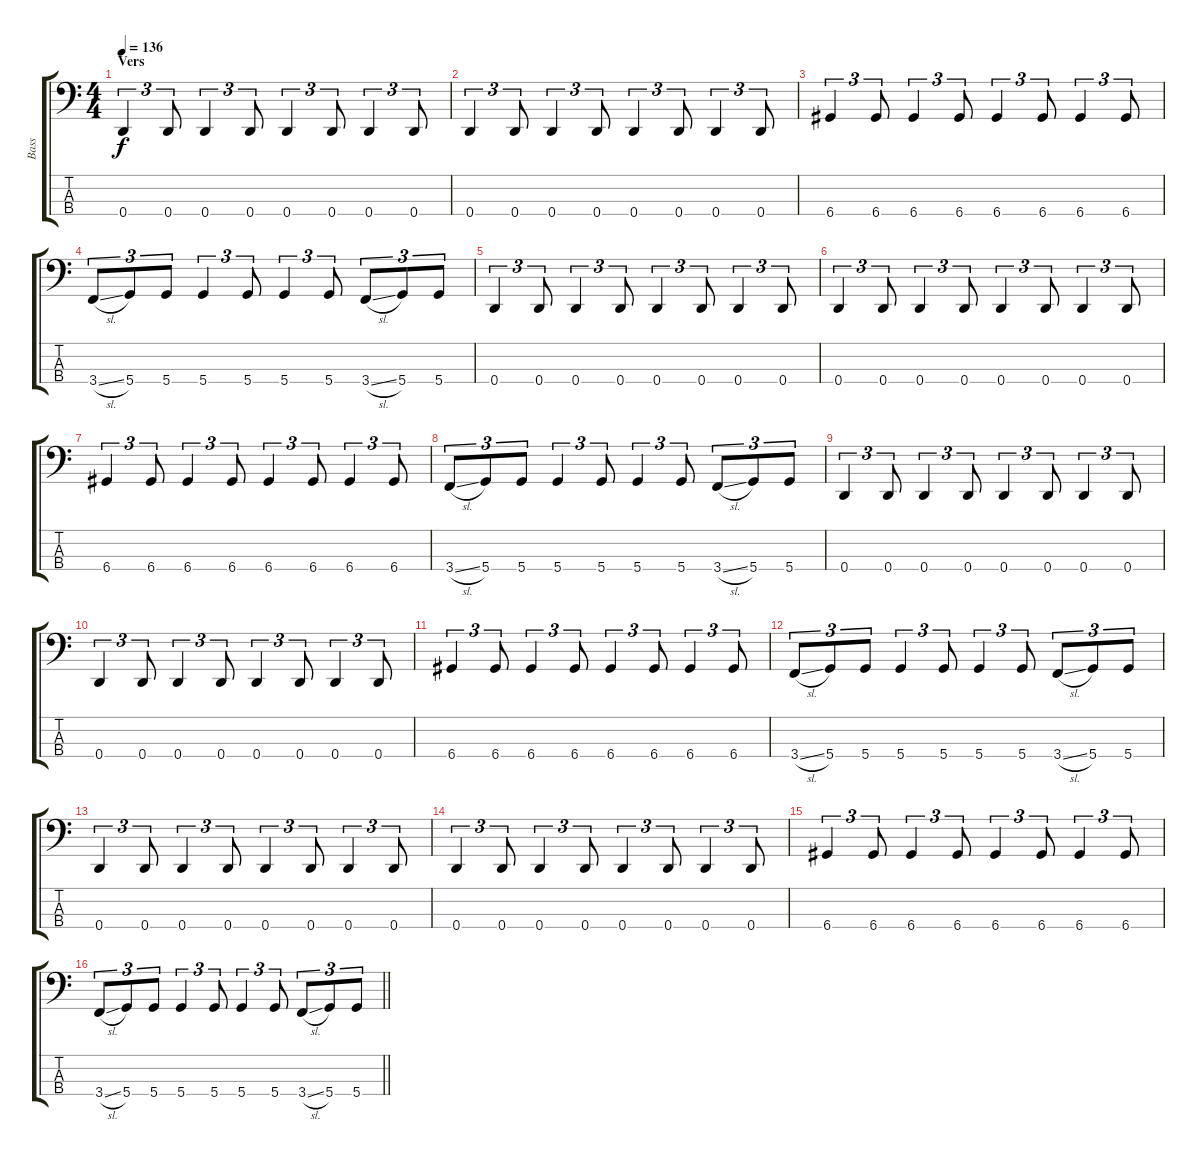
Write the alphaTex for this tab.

\track ("Bass" "Bass") {instrument electricbassfinger}
\staff {score tabs}
\tuning (F2 C2 G1 D1) {hide}
\ts (4 4)
\section ("" "Vers")
\tempo 136
\clef f4
\ks c
0.4.4{tu (3 2) dy f} 0.4.8{tu (3 2)} 0.4.4{tu (3 2)} 0.4.8{tu (3 2)} 0.4.4{tu (3 2)} 0.4.8{tu (3 2)} 0.4.4{tu (3 2)} 0.4.8{tu (3 2)} |
0.4.4{tu (3 2)} 0.4.8{tu (3 2)} 0.4.4{tu (3 2)} 0.4.8{tu (3 2)} 0.4.4{tu (3 2)} 0.4.8{tu (3 2)} 0.4.4{tu (3 2)} 0.4.8{tu (3 2)} |
6.4.4{tu (3 2)} 6.4.8{tu (3 2)} 6.4.4{tu (3 2)} 6.4.8{tu (3 2)} 6.4.4{tu (3 2)} 6.4.8{tu (3 2)} 6.4.4{tu (3 2)} 6.4.8{tu (3 2)} |
3.4{sl}.8{tu (3 2)} 5.4.8{tu (3 2)} 5.4.8{tu (3 2)} 5.4.4{tu (3 2)} 5.4.8{tu (3 2)} 5.4.4{tu (3 2)} 5.4.8{tu (3 2)} 3.4{sl}.8{tu (3 2)} 5.4.8{tu (3 2)} 5.4.8{tu (3 2)} |
0.4.4{tu (3 2)} 0.4.8{tu (3 2)} 0.4.4{tu (3 2)} 0.4.8{tu (3 2)} 0.4.4{tu (3 2)} 0.4.8{tu (3 2)} 0.4.4{tu (3 2)} 0.4.8{tu (3 2)} |
0.4.4{tu (3 2)} 0.4.8{tu (3 2)} 0.4.4{tu (3 2)} 0.4.8{tu (3 2)} 0.4.4{tu (3 2)} 0.4.8{tu (3 2)} 0.4.4{tu (3 2)} 0.4.8{tu (3 2)} |
6.4.4{tu (3 2)} 6.4.8{tu (3 2)} 6.4.4{tu (3 2)} 6.4.8{tu (3 2)} 6.4.4{tu (3 2)} 6.4.8{tu (3 2)} 6.4.4{tu (3 2)} 6.4.8{tu (3 2)} |
3.4{sl}.8{tu (3 2)} 5.4.8{tu (3 2)} 5.4.8{tu (3 2)} 5.4.4{tu (3 2)} 5.4.8{tu (3 2)} 5.4.4{tu (3 2)} 5.4.8{tu (3 2)} 3.4{sl}.8{tu (3 2)} 5.4.8{tu (3 2)} 5.4.8{tu (3 2)} |
0.4.4{tu (3 2)} 0.4.8{tu (3 2)} 0.4.4{tu (3 2)} 0.4.8{tu (3 2)} 0.4.4{tu (3 2)} 0.4.8{tu (3 2)} 0.4.4{tu (3 2)} 0.4.8{tu (3 2)} |
0.4.4{tu (3 2)} 0.4.8{tu (3 2)} 0.4.4{tu (3 2)} 0.4.8{tu (3 2)} 0.4.4{tu (3 2)} 0.4.8{tu (3 2)} 0.4.4{tu (3 2)} 0.4.8{tu (3 2)} |
6.4.4{tu (3 2)} 6.4.8{tu (3 2)} 6.4.4{tu (3 2)} 6.4.8{tu (3 2)} 6.4.4{tu (3 2)} 6.4.8{tu (3 2)} 6.4.4{tu (3 2)} 6.4.8{tu (3 2)} |
3.4{sl}.8{tu (3 2)} 5.4.8{tu (3 2)} 5.4.8{tu (3 2)} 5.4.4{tu (3 2)} 5.4.8{tu (3 2)} 5.4.4{tu (3 2)} 5.4.8{tu (3 2)} 3.4{sl}.8{tu (3 2)} 5.4.8{tu (3 2)} 5.4.8{tu (3 2)} |
0.4.4{tu (3 2)} 0.4.8{tu (3 2)} 0.4.4{tu (3 2)} 0.4.8{tu (3 2)} 0.4.4{tu (3 2)} 0.4.8{tu (3 2)} 0.4.4{tu (3 2)} 0.4.8{tu (3 2)} |
0.4.4{tu (3 2)} 0.4.8{tu (3 2)} 0.4.4{tu (3 2)} 0.4.8{tu (3 2)} 0.4.4{tu (3 2)} 0.4.8{tu (3 2)} 0.4.4{tu (3 2)} 0.4.8{tu (3 2)} |
6.4.4{tu (3 2)} 6.4.8{tu (3 2)} 6.4.4{tu (3 2)} 6.4.8{tu (3 2)} 6.4.4{tu (3 2)} 6.4.8{tu (3 2)} 6.4.4{tu (3 2)} 6.4.8{tu (3 2)} |
\barLineRight lightlight
3.4{sl}.8{tu (3 2)} 5.4.8{tu (3 2)} 5.4.8{tu (3 2)} 5.4.4{tu (3 2)} 5.4.8{tu (3 2)} 5.4.4{tu (3 2)} 5.4.8{tu (3 2)} 3.4{sl}.8{tu (3 2)} 5.4.8{tu (3 2)} 5.4.8{tu (3 2)}
